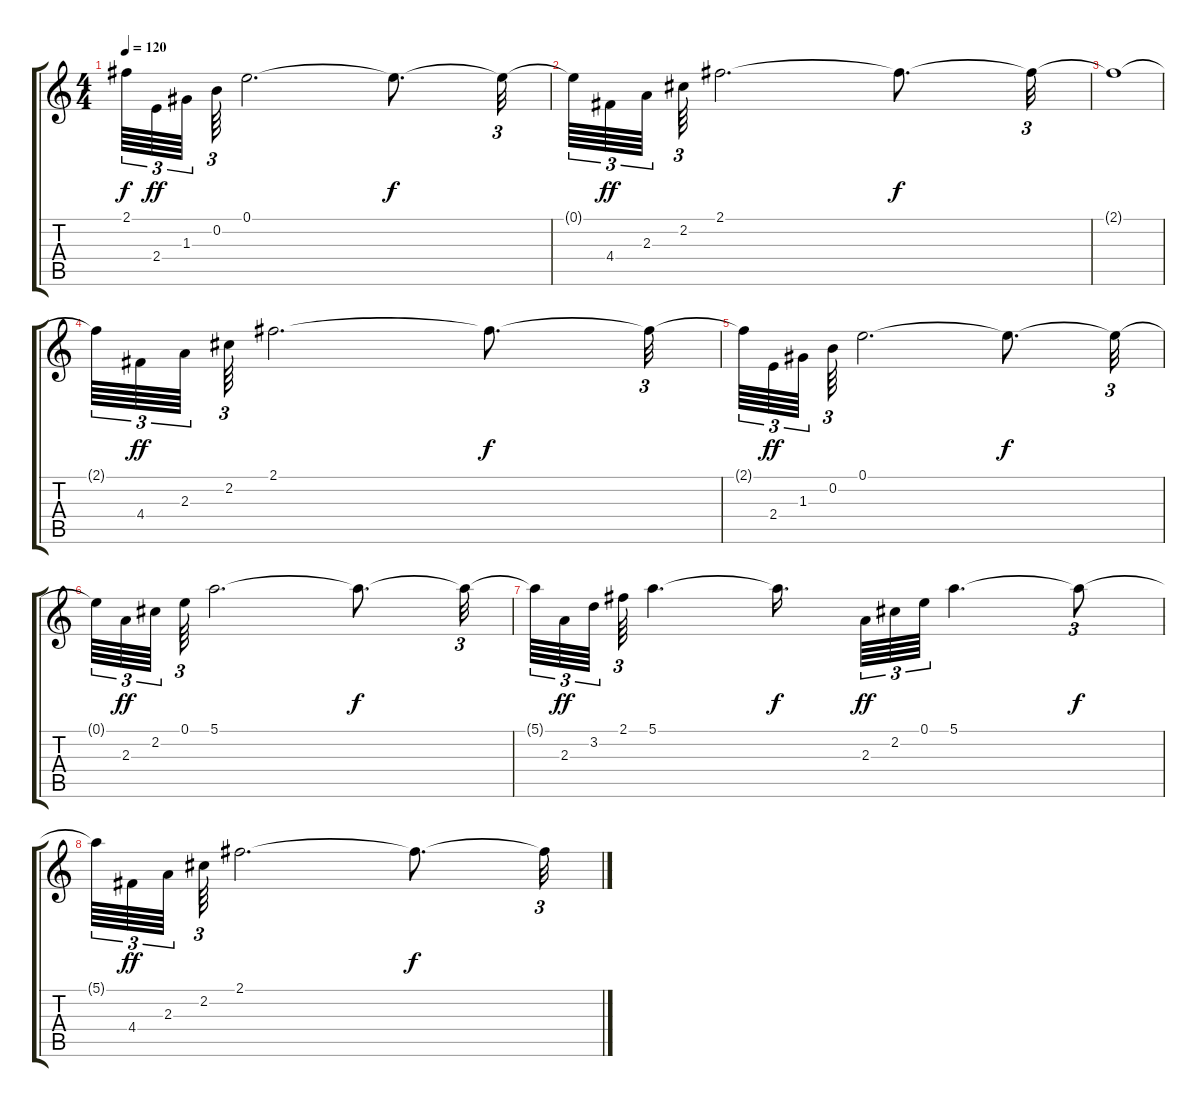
\track "" {instrument electricguitarjazz}
\staff {score tabs}
\tuning (E4 B3 G3 D3 A2 E2) {hide}
\ts (4 4)
\tempo 120
\clef g2
\ks c
2.1{t}.64{tu (3 2) dy f} 2.4.64{tu (3 2) dy ff} 1.3.64{tu (3 2)} 0.2.64{tu (3 2)} 0.1.2{d} 0.1{t}.8{d dy f} 0.1{t}.32{tu (3 2)} |
0.1{t}.64{tu (3 2)} 4.4.64{tu (3 2) dy ff} 2.3.64{tu (3 2)} 2.2.64{tu (3 2)} 2.1.2{d} 2.1{t}.8{d dy f} 2.1{t}.32{tu (3 2)} |
2.1{t}.1 |
2.1{t}.64{tu (3 2)} 4.4.64{tu (3 2) dy ff} 2.3.64{tu (3 2)} 2.2.64{tu (3 2)} 2.1.2{d} 2.1{t}.8{d dy f} 2.1{t}.32{tu (3 2)} |
2.1{t}.64{tu (3 2)} 2.4.64{tu (3 2) dy ff} 1.3.64{tu (3 2)} 0.2.64{tu (3 2)} 0.1.2{d} 0.1{t}.8{d dy f} 0.1{t}.32{tu (3 2)} |
0.1{t}.64{tu (3 2)} 2.3.64{tu (3 2) dy ff} 2.2.64{tu (3 2)} 0.1.64{tu (3 2)} 5.1.2{d} 5.1{t}.8{d dy f} 5.1{t}.32{tu (3 2)} |
5.1{t}.64{tu (3 2)} 2.3.64{tu (3 2) dy ff} 3.2.64{tu (3 2)} 2.1.64{tu (3 2)} 5.1.4{d} 5.1{t}.16{d dy f} 2.3.64{tu (3 2) dy ff} 2.2.64{tu (3 2)} 0.1.64{tu (3 2)} 5.1.4{d} 5.1{t}.8{tu (3 2) dy f} |
5.1{t}.64{tu (3 2)} 4.4.64{tu (3 2) dy ff} 2.3.64{tu (3 2)} 2.2.64{tu (3 2)} 2.1.2{d} 2.1{t}.8{d dy f} 2.1{t}.32{tu (3 2)}
